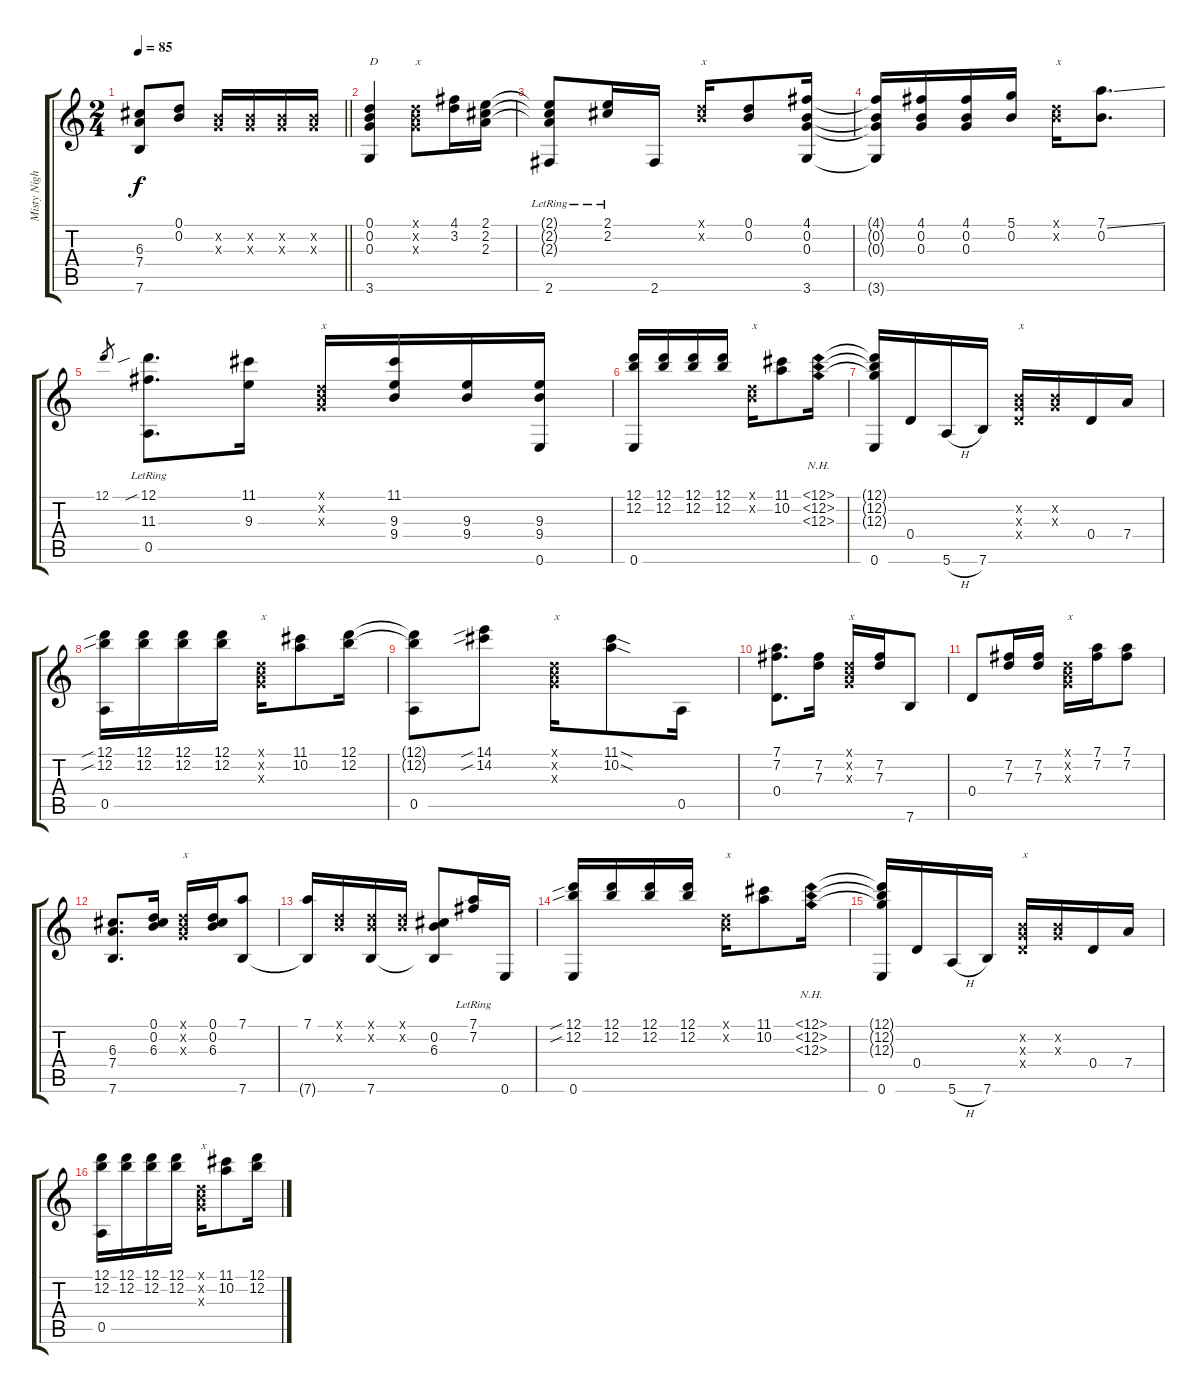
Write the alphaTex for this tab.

\track ("Misty Night" "Misty Nigh") {instrument acousticguitarnylon}
\staff {score tabs}
\tuning (D4 B3 G3 D3 A2 E2) {hide}
\ts (2 4)
\tempo 85
\clef g2
\barLineRight lightlight
\ks c
(6.3 7.4 7.6).8{dy f} (0.1 0.2).8 (0.2{x} 0.3{x}).16 (0.2{x} 0.3{x}).16 (0.2{x} 0.3{x}).16 (0.2{x} 0.3{x}).16 |
(0.1 0.2 0.3 3.6).4{txt "D"} (0.1{x} 0.2{x} 0.3{x}).8{txt "x"} (4.1 3.2).16 (2.1 2.2 2.3).16 |
(2.1{t} 2.2{t} 2.3{t} 2.6{lr}).8 (2.1{lr} 2.2{lr}).16 2.6.16 (0.1{x} 0.2{x}).16{txt "x"} (0.1 0.2).8 (4.1 0.2 0.3 3.6).16 |
(4.1{t} 0.2{t} 0.3{t} 3.6{t}).16 (4.1 0.2 0.3).16 (4.1 0.2 0.3).16 (5.1 0.2).16 (0.1{x} 0.2{x}).16{txt "x"} (7.1{ss} 0.2).8{d} |
12.1.8{gr} (12.1{sib} 11.3 0.5{lr}).8{d} (11.1 9.3).16 (0.1{x} 0.2{x} 0.3{x}).16{txt "x"} (11.1 9.3 9.4).16 (9.3 9.4).16 (9.3 9.4 0.6).16 |
(12.1 12.2 0.6).16 (12.1 12.2).16 (12.1 12.2).16 (12.1 12.2).16 (0.1{x} 0.2{x}).16{txt "x"} (11.1 10.2).8 (12.1{nh} 12.2{nh} 12.3{nh}).16 |
(12.1{t} 12.2{t} 12.3{t} 0.6).16 0.4.16 5.6{h}.16 7.6.16 (0.2{x} 0.3{x} 0.4{x}).16{txt "x"} (0.2{x} 0.3{x}).16 0.4.16 7.4.16 |
(12.1{sib} 12.2{sib} 0.5).16 (12.1 12.2).16 (12.1 12.2).16 (12.1 12.2).16 (0.1{x} 0.2{x} 0.3{x}).16{txt "x"} (11.1 10.2).8 (12.1 12.2).16 |
(12.1{t} 12.2{t} 0.5).8 (14.1{sib} 14.2{sib}).8 (0.1{x} 0.2{x} 0.3{x}).16{txt "x"} (11.1{sod} 10.2{sod}).8 0.5.16 |
(7.1 7.2 0.4).8{d} (7.2 7.3).16 (0.1{x} 0.2{x} 0.3{x}).16{txt "x"} (7.2 7.3).16 7.6.8 |
0.4.8 (7.2 7.3).16 (7.2 7.3).16 (0.1{x} 0.2{x} 0.3{x}).16{txt "x"} (7.1 7.2).16 (7.1 7.2).8 |
(6.3 7.4 7.6).8{d} (0.1 0.2 6.3).16 (0.1{x} 0.2{x} 0.3{x}).16{txt "x"} (0.1 0.2 6.3).16 (7.1 7.6).8 |
(7.1 7.6{t}).16 (0.1{x} 0.2{x}).16 (0.1{x} 0.2{x} 7.6).16 (0.1{x} 0.2{x}).16 (0.2 6.3 7.6{t}).8 (7.1{lr} 7.2{lr}).16 0.6.16 |
(12.1{sib} 12.2{sib} 0.6).16 (12.1 12.2).16 (12.1 12.2).16 (12.1 12.2).16 (0.1{x} 0.2{x}).16{txt "x"} (11.1 10.2).8 (12.1{nh} 12.2{nh} 12.3{nh}).16 |
(12.1{t} 12.2{t} 12.3{t} 0.6).16 0.4.16 5.6{h}.16 7.6.16 (0.2{x} 0.3{x} 0.4{x}).16{txt "x"} (0.2{x} 0.3{x}).16 0.4.16 7.4.16 |
(12.1 12.2 0.5).16 (12.1 12.2).16 (12.1 12.2).16 (12.1 12.2).16 (0.1{x} 0.2{x} 0.3{x}).16{txt "x"} (11.1 10.2).8 (12.1 12.2).16
